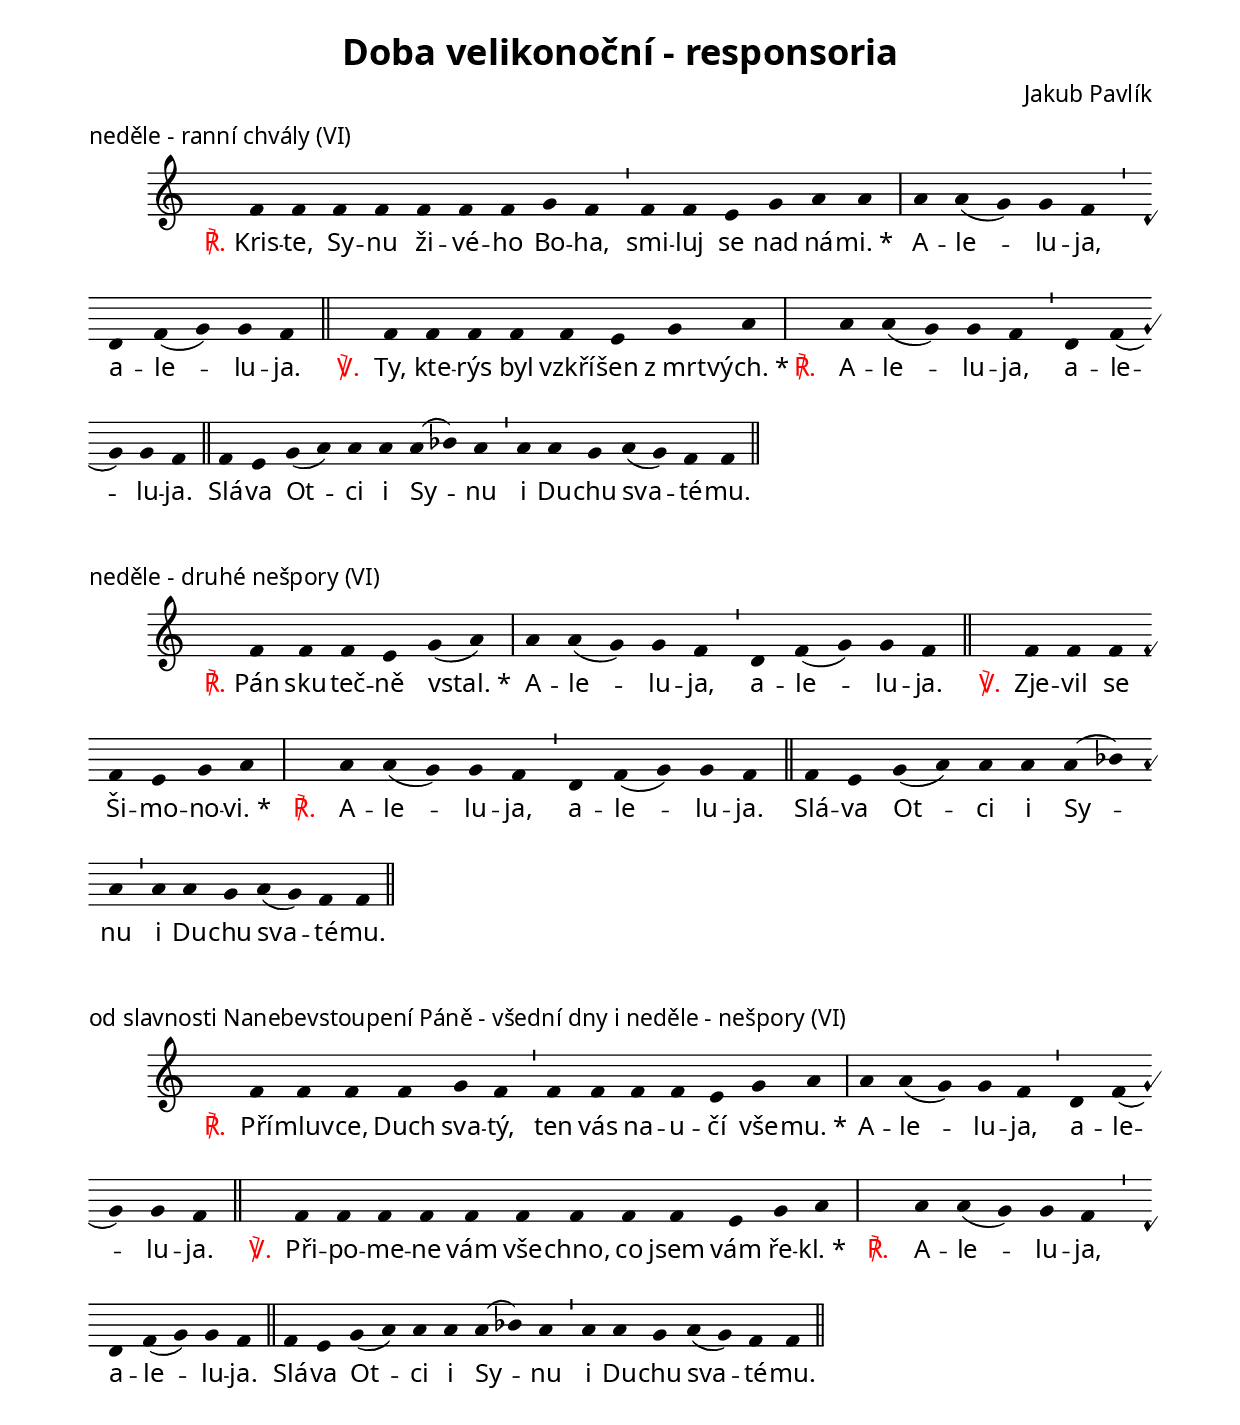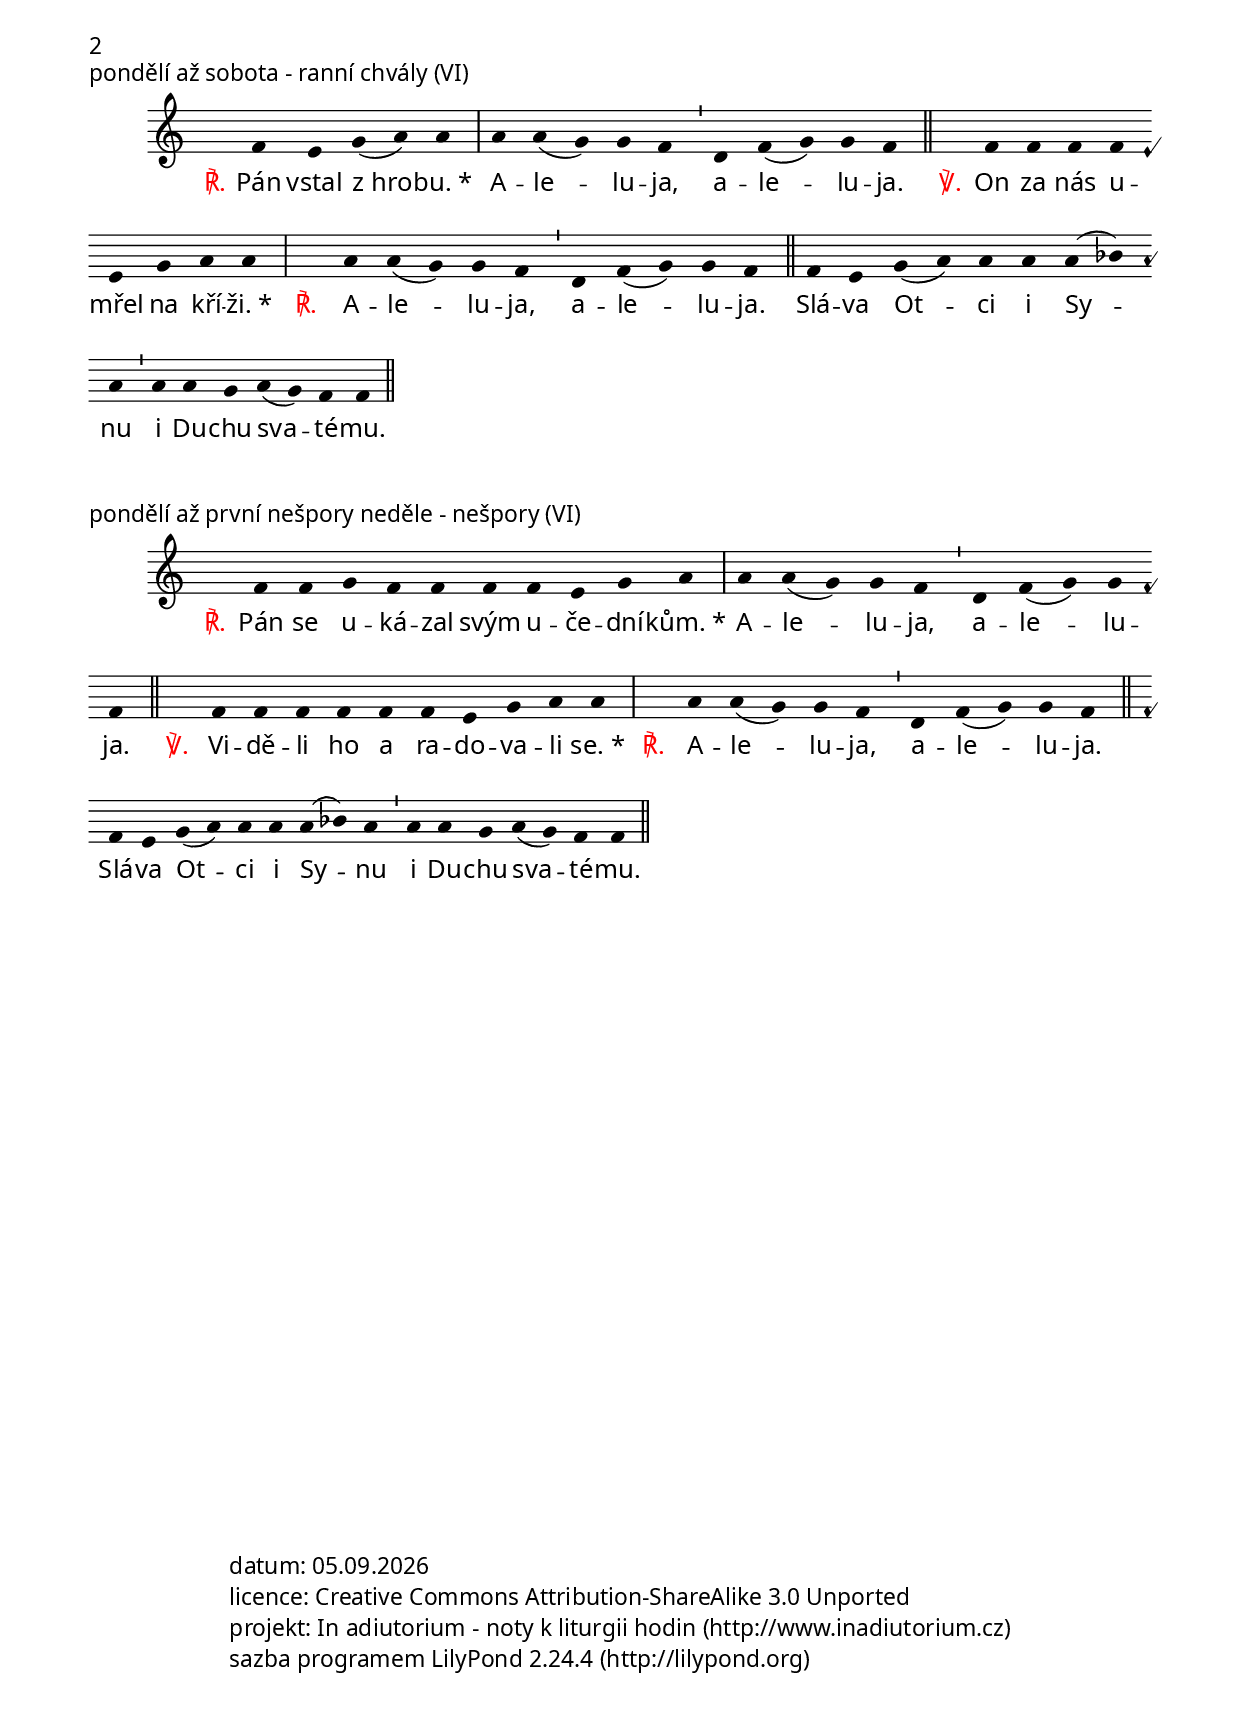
\version "2.12.3"

\header {
  title = "Doba velikonoční - responsoria"
  composer = "Jakub Pavlík"
}

\include "spolecne.ly"
\include "dilyresponsorii.ly"

\paper {
  % neroztahovat noty na celou stranku, ale nechat misto dole:
  ragged-bottom = ##t
}

\score {
  \relative c' {
    \choralniRezim

    %R
    \neviditelna f
    f4 f f f f f f g f \barMin f f e g a a \barMax
    \respVIalelujaResponsum \barFinalis

    %V
    \neviditelna f
    f f f f f e g a \barMax
    \neviditelna a
    \respVIalelujaResponsum \barFinalis

    % Slava
    \respVIalelujaDoxologie \barFinalis
  }
  \addlyrics {
    \Response Kris -- te, Sy -- nu ži -- vé -- ho Bo -- ha,
    smi -- luj se nad ná -- mi._*
    \textRespAleluja
    \Verse Ty, kte -- rýs byl vzkří -- šen z_mrt -- vých._*
    \Response \textRespAleluja
    \textRespDoxologie
  }
  \header {
    quid = "resp."
    modus = "VI"
    id = "ne-rch"
    titulus = "neděle - ranní chvály"
    piece = \markup\sestavTitulekRespII
  }
}

\score {
  \relative c' {
    \choralniRezim

    %R
    \neviditelna f
    f4 f f e g( a) \barMax
    \respVIalelujaResponsum \barFinalis

    %V
    \neviditelna f
    f4 f f f e g a \barMax
    \neviditelna a
    \respVIalelujaResponsum \barFinalis

    \respVIalelujaDoxologie \barFinalis
  }
  \addlyrics {
    \Response Pán sku -- teč -- ně vstal._*
    \textRespAleluja
    \Verse Zje -- vil se Ši -- mo -- no -- vi._*
    \Response \textRespAleluja
    \textRespDoxologie
  }
  \header {
    quid = "resp."
    modus = "VI"
    id = "ne-2ne"
    titulus = "neděle - druhé nešpory"
    piece = \markup\sestavTitulekRespII
  }
}

\score {
  \relative c' {
    \choralniRezim

    % R
    \neviditelna d
    f4 f f f g f \barMin f f f f e g a \barMax
    \respVIalelujaResponsum \barFinalis

    % V
    \neviditelna f
    f f f f f f f f f e g a \barMax
    % R
    \neviditelna f
    \respVIalelujaResponsum \barFinalis

    \respVIalelujaDoxologie \barFinalis
  }
  \addlyrics {
    \Response Pří -- mluv -- ce, Duch sva -- tý, ten vás na -- u -- čí
    vše -- mu._*
    \textRespAleluja
    \Verse Při -- po -- me -- ne vám vše -- chno, co jsem vám ře -- kl._*
    \Response \textRespAleluja
    \textRespDoxologie
  }
  \header {
    quid = "resp."
    modus = "VI"
    id = "odnanebevstoupeni-ne"
    titulus = "od slavnosti Nanebevstoupení Páně - všední dny i neděle - nešpory"
    piece = \markup\sestavTitulekRespII
  }
}

\pageBreak

\score {
  \relative c' {
    \choralniRezim

    % R
    \neviditelna d
    f4 e g( a) a \barMax
    \respVIalelujaResponsum \barFinalis

    %V
    \neviditelna f
    f f f f e g a a \barMax
    \neviditelna f
    \respVIalelujaResponsum \barFinalis

    % Slava
    \respVIalelujaDoxologie \barFinalis
  }
  \addlyrics {
    \Response Pán vstal z_hro -- bu._*
    \textRespAleluja
    \Verse On za nás u -- mřel na kří -- ži._*
    \Response \textRespAleluja
    \textRespDoxologie
  }
  \header {
    quid = "resp."
    modus = "VI"
    id = "ferie-rch"
    titulus = "pondělí až sobota - ranní chvály"
    piece = \markup\sestavTitulekRespII
  }
}

\score {
  \relative c' {
    \choralniRezim

    %R
    \neviditelna d
    f4 f g f f f f e g a \barMax
    \respVIalelujaResponsum \barFinalis

    %V
    \neviditelna f
    f f f f f f e g a a \barMax
    \neviditelna d
    \respVIalelujaResponsum \barFinalis

    % Slava
    \respVIalelujaDoxologie \barFinalis
  }
  \addlyrics {
    \Response Pán se u -- ká -- zal svým u -- če -- dní -- kům._*
    \textRespAleluja
    \Verse Vi -- dě -- li ho a ra -- do -- va -- li se._*
    \Response \textRespAleluja
    \textRespDoxologie
  }
  \header {
    quid = "resp."
    modus = "VI"
    id = "ferie-ne"
    titulus = "pondělí až první nešpory neděle - nešpory"
    piece = \markup\sestavTitulekRespII
  }
}
